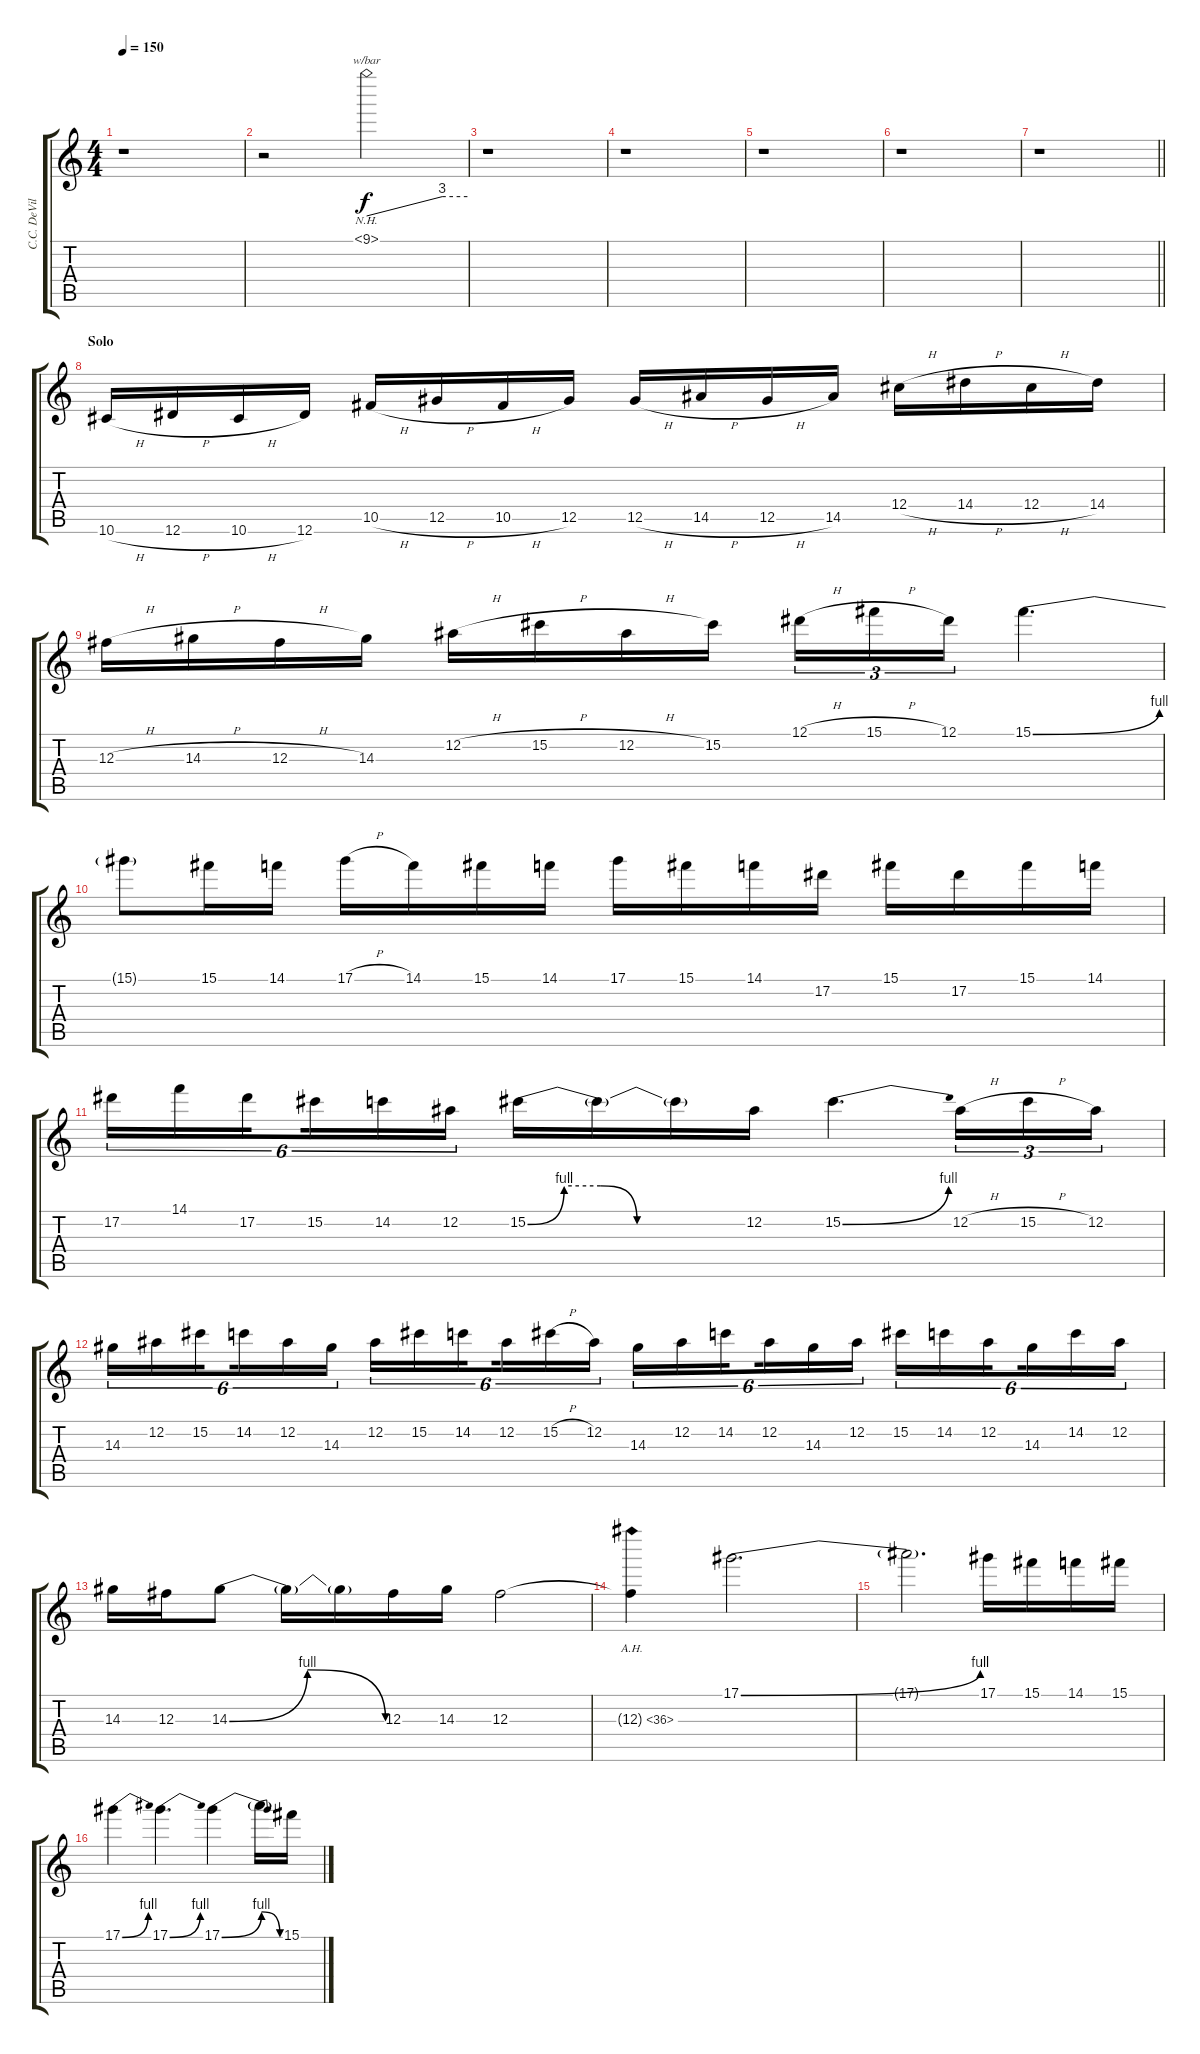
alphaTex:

\track ("C.C. DeVille - Lead" "C.C. DeVil") {instrument distortionguitar}
\staff {score tabs}
\tuning (Eb4 Bb3 Gb3 Db3 Ab2 Eb2) {hide}
\ts (4 4)
\tempo 150
\clef g2
\ks c
r.1{dy f} |
r.2 9.1{nh}.2{tbe (custom default 0 0 45 12 60 12)} |
r.1 |
r.1 |
r.1 |
r.1 |
\barLineRight lightlight
r.1 |
\section ("" "Solo")
10.6{h}.16 12.6{h}.16 10.6{h}.16 12.6.16 10.5{h}.16 12.5{h}.16 10.5{h}.16 12.5.16 12.5{h}.16 14.5{h}.16 12.5{h}.16 14.5.16 12.4{h}.16 14.4{h}.16 12.4{h}.16 14.4.16 |
12.3{h}.16 14.3{h}.16 12.3{h}.16 14.3.16 12.2{h}.16 15.2{h}.16 12.2{h}.16 15.2.16 12.1{h}.16{tu (3 2)} 15.1{h}.16{tu (3 2)} 12.1.16{tu (3 2)} 15.1{be (bend 0 0 60 4)}.4{d} |
15.1{t}.8 15.1.16 14.1.16 17.1{h}.16 14.1.16 15.1.16 14.1.16 17.1.16 15.1.16 14.1.16 17.2.16 15.1.16 17.2.16 15.1.16 14.1.16 |
17.2.16{tu (6 4)} 14.1.16{tu (6 4)} 17.2.16{tu (6 4) beam splitsecondary} 15.2.16{tu (6 4)} 14.2.16{tu (6 4)} 12.2.16{tu (6 4)} 15.2{be (custom 0 0 10 4 20 4 30 0 60 0)}.16 15.2{t}.16 15.2{t}.16 12.2.16 15.2{be (bend 0 0 60 4)}.4{d} 12.2{h}.16{tu (3 2)} 15.2{h}.16{tu (3 2)} 12.2.16{tu (3 2)} |
14.3.16{tu (6 4)} 12.2.16{tu (6 4)} 15.2.16{tu (6 4) beam splitsecondary} 14.2.16{tu (6 4)} 12.2.16{tu (6 4)} 14.3.16{tu (6 4)} 12.2.16{tu (6 4)} 15.2.16{tu (6 4)} 14.2.16{tu (6 4) beam splitsecondary} 12.2.16{tu (6 4)} 15.2{h}.16{tu (6 4)} 12.2.16{tu (6 4)} 14.3.16{tu (6 4)} 12.2.16{tu (6 4)} 14.2.16{tu (6 4) beam splitsecondary} 12.2.16{tu (6 4)} 14.3.16{tu (6 4)} 12.2.16{tu (6 4)} 15.2.16{tu (6 4)} 14.2.16{tu (6 4)} 12.2.16{tu (6 4) beam splitsecondary} 14.3.16{tu (6 4)} 14.2.16{tu (6 4)} 12.2.16{tu (6 4)} |
14.3.16 12.3.16 14.3{be (bendrelease 0 0 30 4 30 4 60 0)}.8 14.3{t}.16 14.3{t}.16 12.3.16 14.3.16 12.3.2 |
12.3{ah 24 t}.4 17.1{be (bend 0 0 60 4)}.2{d} |
17.1{t}.2{d} 17.1.16 15.1.16 14.1.16 15.1.16 |
17.1{be (bend 0 0 60 4)}.4 17.1{be (bend 0 0 60 4)}.4{d} 17.1{be (bend 0 0 60 4)}.4 17.1{be (release 0 4 60 0) t}.16 15.1.16
